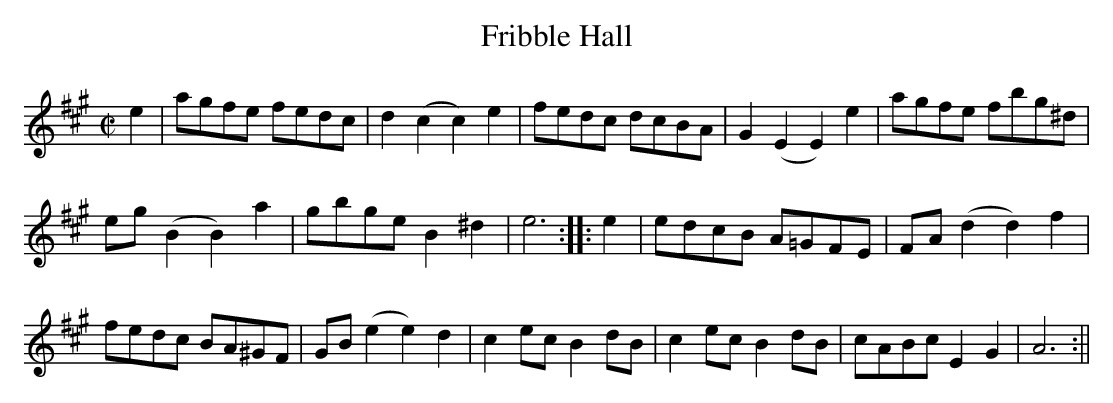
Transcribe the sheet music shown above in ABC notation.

X:1
T:Fribble Hall
M:C|
L:1/8
K:A
e2|agfe fedc|d2 (c2 c2) e2|fedc dcBA| G2 (E2 E2)e2|agfe fbg^d|
eg (B2 B2) a2|gbge B2 ^d2|e6::e2|edcB A=GFE|FA (d2 d2)f2|
fedc BA^GF|GB (e2 e2)d2|c2 ec B2 dB|c2 ec B2dB|cABc E2G2|A6:||
